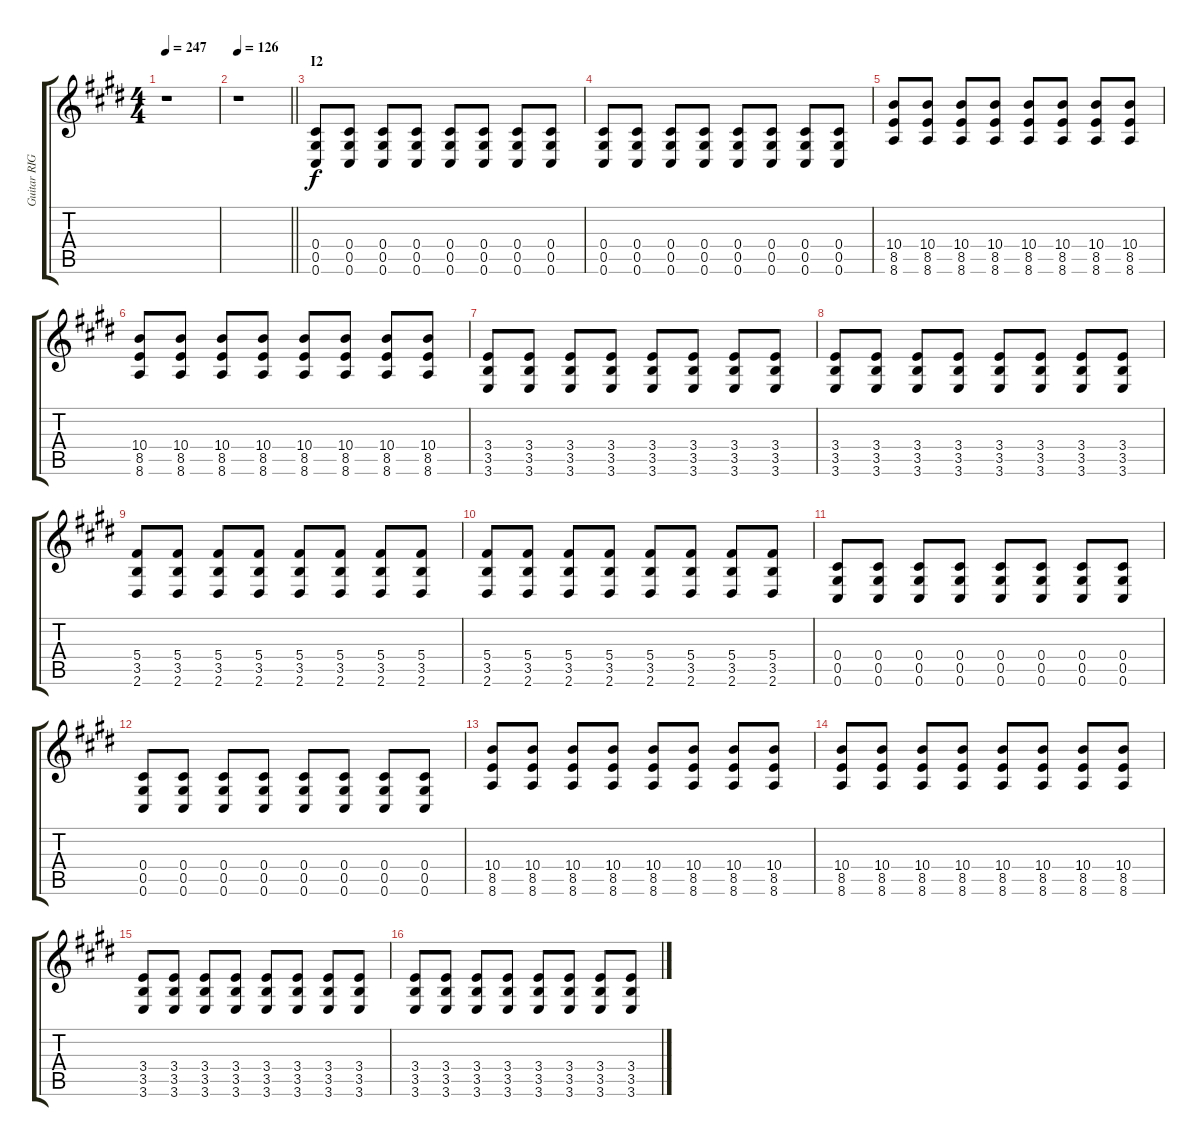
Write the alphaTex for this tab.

\track ("Guitar RIGHT" "Guitar RIG") {instrument distortionguitar}
\staff {score tabs}
\tuning (Eb4 Bb3 Gb3 Db3 Ab2 Db2) {hide}
\ts (4 4)
\tempo 247
\clef g2
\ks c#minor
r.1{dy f} |
\tempo 126
\barLineRight lightlight
r.1 |
\section ("" "I2")
(0.4 0.5 0.6).8 (0.4 0.5 0.6).8 (0.4 0.5 0.6).8 (0.4 0.5 0.6).8 (0.4 0.5 0.6).8 (0.4 0.5 0.6).8 (0.4 0.5 0.6).8 (0.4 0.5 0.6).8 |
(0.4 0.5 0.6).8 (0.4 0.5 0.6).8 (0.4 0.5 0.6).8 (0.4 0.5 0.6).8 (0.4 0.5 0.6).8 (0.4 0.5 0.6).8 (0.4 0.5 0.6).8 (0.4 0.5 0.6).8 |
(10.4 8.5 8.6).8 (10.4 8.5 8.6).8 (10.4 8.5 8.6).8 (10.4 8.5 8.6).8 (10.4 8.5 8.6).8 (10.4 8.5 8.6).8 (10.4 8.5 8.6).8 (10.4 8.5 8.6).8 |
(10.4 8.5 8.6).8 (10.4 8.5 8.6).8 (10.4 8.5 8.6).8 (10.4 8.5 8.6).8 (10.4 8.5 8.6).8 (10.4 8.5 8.6).8 (10.4 8.5 8.6).8 (10.4 8.5 8.6).8 |
(3.4 3.5 3.6).8 (3.4 3.5 3.6).8 (3.4 3.5 3.6).8 (3.4 3.5 3.6).8 (3.4 3.5 3.6).8 (3.4 3.5 3.6).8 (3.4 3.5 3.6).8 (3.4 3.5 3.6).8 |
(3.4 3.5 3.6).8 (3.4 3.5 3.6).8 (3.4 3.5 3.6).8 (3.4 3.5 3.6).8 (3.4 3.5 3.6).8 (3.4 3.5 3.6).8 (3.4 3.5 3.6).8 (3.4 3.5 3.6).8 |
(5.4 3.5 2.6).8 (5.4 3.5 2.6).8 (5.4 3.5 2.6).8 (5.4 3.5 2.6).8 (5.4 3.5 2.6).8 (5.4 3.5 2.6).8 (5.4 3.5 2.6).8 (5.4 3.5 2.6).8 |
(5.4 3.5 2.6).8 (5.4 3.5 2.6).8 (5.4 3.5 2.6).8 (5.4 3.5 2.6).8 (5.4 3.5 2.6).8 (5.4 3.5 2.6).8 (5.4 3.5 2.6).8 (5.4 3.5 2.6).8 |
(0.4 0.5 0.6).8 (0.4 0.5 0.6).8 (0.4 0.5 0.6).8 (0.4 0.5 0.6).8 (0.4 0.5 0.6).8 (0.4 0.5 0.6).8 (0.4 0.5 0.6).8 (0.4 0.5 0.6).8 |
(0.4 0.5 0.6).8 (0.4 0.5 0.6).8 (0.4 0.5 0.6).8 (0.4 0.5 0.6).8 (0.4 0.5 0.6).8 (0.4 0.5 0.6).8 (0.4 0.5 0.6).8 (0.4 0.5 0.6).8 |
(10.4 8.5 8.6).8 (10.4 8.5 8.6).8 (10.4 8.5 8.6).8 (10.4 8.5 8.6).8 (10.4 8.5 8.6).8 (10.4 8.5 8.6).8 (10.4 8.5 8.6).8 (10.4 8.5 8.6).8 |
(10.4 8.5 8.6).8 (10.4 8.5 8.6).8 (10.4 8.5 8.6).8 (10.4 8.5 8.6).8 (10.4 8.5 8.6).8 (10.4 8.5 8.6).8 (10.4 8.5 8.6).8 (10.4 8.5 8.6).8 |
(3.4 3.5 3.6).8 (3.4 3.5 3.6).8 (3.4 3.5 3.6).8 (3.4 3.5 3.6).8 (3.4 3.5 3.6).8 (3.4 3.5 3.6).8 (3.4 3.5 3.6).8 (3.4 3.5 3.6).8 |
(3.4 3.5 3.6).8 (3.4 3.5 3.6).8 (3.4 3.5 3.6).8 (3.4 3.5 3.6).8 (3.4 3.5 3.6).8 (3.4 3.5 3.6).8 (3.4 3.5 3.6).8 (3.4 3.5 3.6).8
